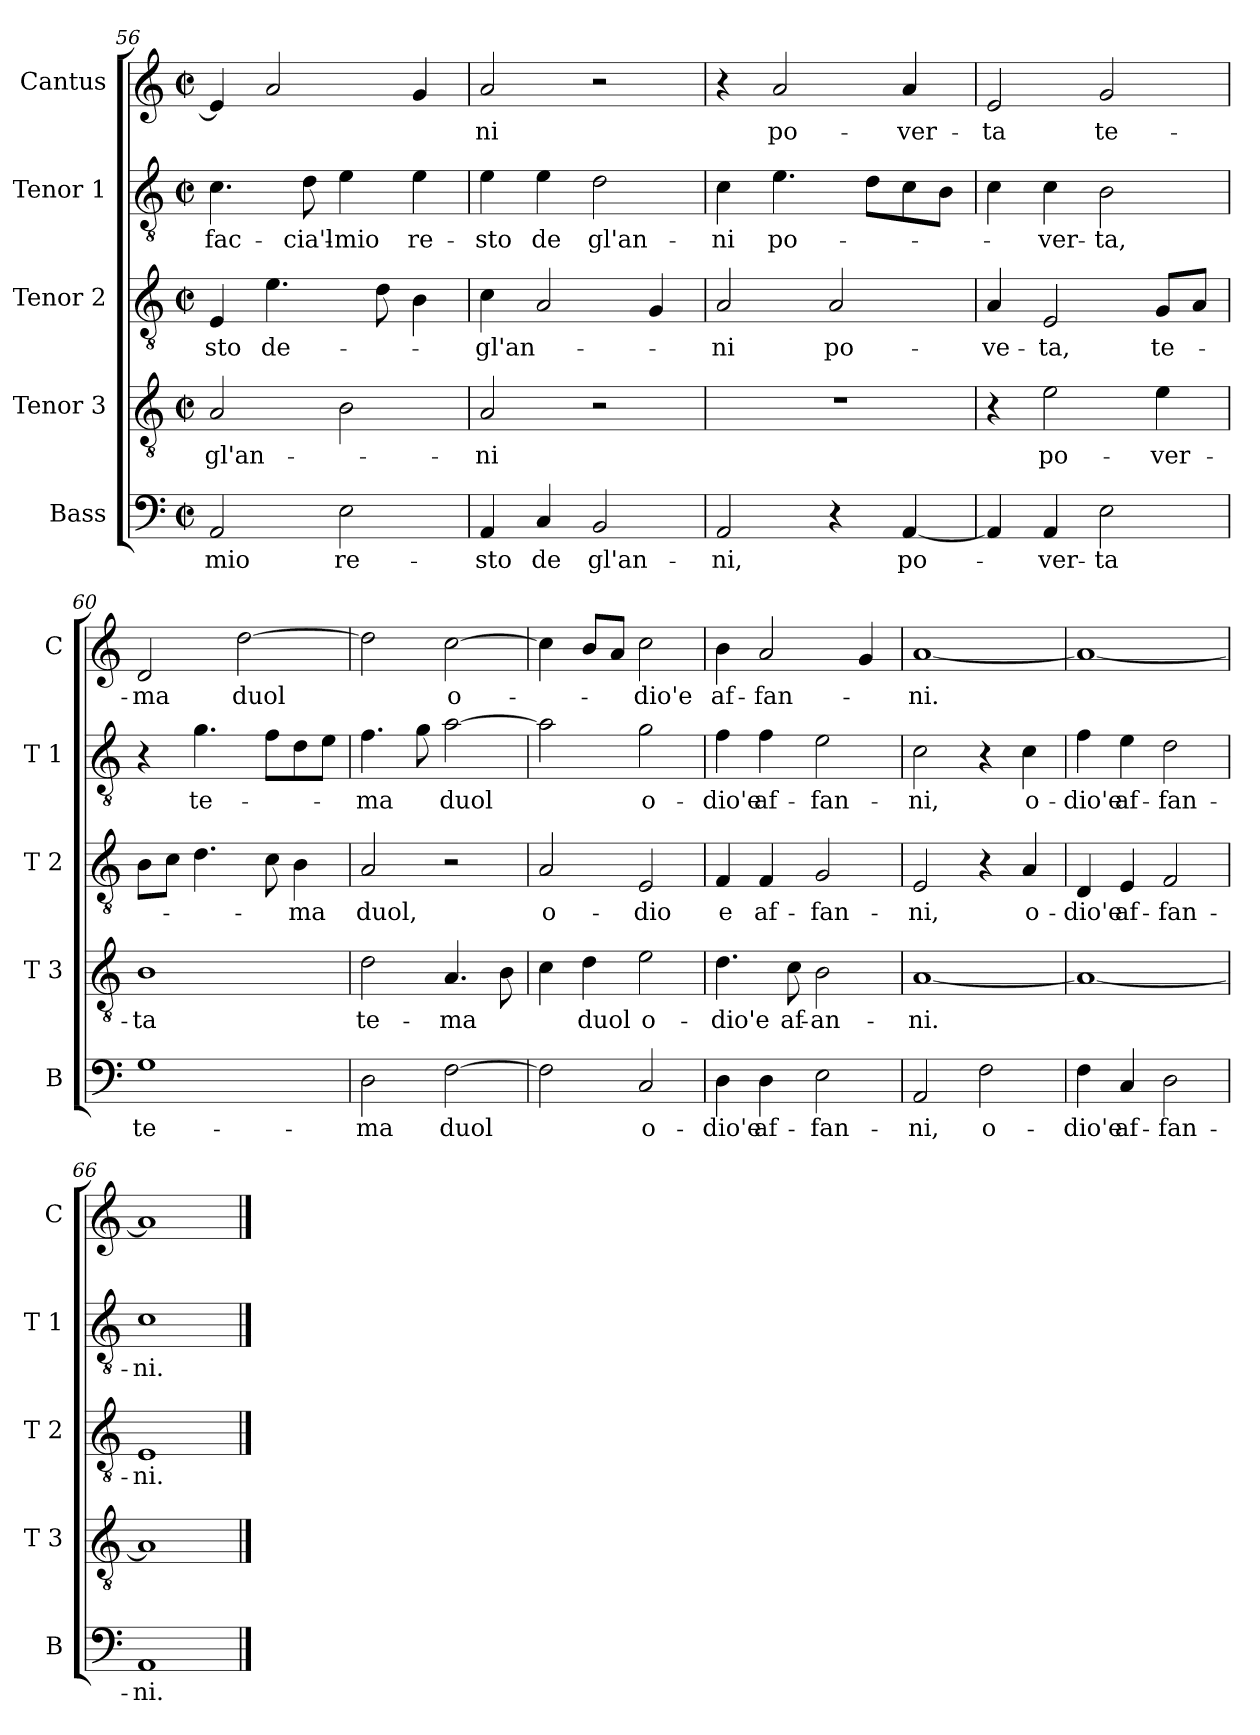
**kern	**text	**kern	**text	**kern	**text	**kern	**text	**kern	**text
*part5	*part5	*part4	*part4	*part3	*part3	*part2	*part2	*part1	*part1
*staff5	*staff5	*staff4	*staff4	*staff3	*staff3	*staff2	*staff2	*staff1	*staff1
*I"Bass	*	*I"Tenor 3	*	*I"Tenor 2	*	*I"Tenor 1	*	*I"Cantus	*
*I'B	*	*I'T 3	*	*I'T 2	*	*I'T 1	*	*I'C	*
*clefF4	*	*clefGv2	*	*clefGv2	*	*clefGv2	*	*clefG2	*
*k[]	*	*k[]	*	*k[]	*	*k[]	*	*k[]	*
*C:	*	*C:	*	*C:	*	*C:	*	*C:	*
*M2/2	*	*M2/2	*	*M2/2	*	*M2/2	*	*M2/2	*
*met(c|)	*	*met(c|)	*	*met(c|)	*	*met(c|)	*	*met(c|)	*
=56	=56	=56	=56	=56	=56	=56	=56	=56	=56
2AA/	mio	2A/	gl'an-	4E/	-sto	4.c\	fac-	4e/]	.
.	.	.	.	4.e\	de-	.	.	2a/	.
.	.	.	.	.	.	8d\	-cia'l-	.	.
2E\	re-	2B\	.	.	.	4e\	-mio	.	.
.	.	.	.	8d\	.	.	.	.	.
.	.	.	.	4B\	.	4e\	re-	4g/	.
=57	=57	=57	=57	=57	=57	=57	=57	=57	=57
4AA/	-sto	2A/	-ni	4c\	-gl'an-	4e\	-sto	2a/	-ni
4C/	de	.	.	2A/	.	4e\	de	.	.
2BB/	gl'an-	2r	.	.	.	2d\	gl'an-	2r	.
.	.	.	.	4G/	.	.	.	.	.
=58	=58	=58	=58	=58	=58	=58	=58	=58	=58
2AA/	-ni,	1r	.	2A/	-ni	4c\	-ni	4r	.
.	.	.	.	.	.	4.e\	po-	2a/	po-
4r	.	.	.	2A/	po-	.	.	.	.
.	.	.	.	.	.	8d\L	.	.	.
[4AA/	po-	.	.	.	.	8c\	.	4a/	-ver-
.	.	.	.	.	.	8B\J	.	.	.
=59	=59	=59	=59	=59	=59	=59	=59	=59	=59
4AA/]	.	4r	.	4A/	-ve-	4c\	.	2e/	-ta
4AA/	-ver-	2e\	po-	2E/	-ta,	4c\	-ver-	.	.
2E\	-ta	.	.	.	.	2B\	-ta,	2g/	te-
.	.	4e\	-ver-	8G/L	te-	.	.	.	.
.	.	.	.	8A/J	.	.	.	.	.
!!LO:LB:g=z
=60	=60	=60	=60	=60	=60	=60	=60	=60	=60
1G	te-	1B	-ta	8B\L	.	4r	.	2d/	-ma
.	.	.	.	8c\J	.	.	.	.	.
.	.	.	.	4.d\	.	4.g\	te-	.	.
.	.	.	.	.	.	.	.	[2dd\	duol
.	.	.	.	8c\	.	8f\L	.	.	.
.	.	.	.	4B\	-ma	8d\	.	.	.
.	.	.	.	.	.	8e\J	.	.	.
=61	=61	=61	=61	=61	=61	=61	=61	=61	=61
2D\	-ma	2d\	te-	2A/	duol,	4.f\	-ma	2dd\]	.
.	.	.	.	.	.	8g\	.	.	.
[2F\	duol	4.A/	-ma	2r	.	[2a\	duol	[2cc\	o-
.	.	8B\	.	.	.	.	.	.	.
=62	=62	=62	=62	=62	=62	=62	=62	=62	=62
2F\]	.	4c\	.	2A/	o-	2a\]	.	4cc\]	.
.	.	4d\	duol	.	.	.	.	8b/L	.
.	.	.	.	.	.	.	.	8a/J	.
2C/	o-	2e\	o-	2E/	-dio	2g\	o-	2cc\	-dio'e
=63	=63	=63	=63	=63	=63	=63	=63	=63	=63
4D\	-dio'e	4.d\	-dio'e	4F/	e	4f\	-dio'e	4b\	af-
4D\	af-	.	.	4F/	af-	4f\	af-	2a/	-fan-
.	.	8c\	af-	.	.	.	.	.	.
2E\	-fan-	2B\	-an-	2G/	-fan-	2e\	-fan-	.	.
.	.	.	.	.	.	.	.	4g/	.
=64	=64	=64	=64	=64	=64	=64	=64	=64	=64
2AA/	-ni,	[1A	-ni.	2E/	-ni,	2c\	-ni,	[1a	-ni.
2F\	o-	.	.	4r	.	4r	.	.	.
.	.	.	.	4A/	o-	4c\	o-	.	.
=65	=65	=65	=65	=65	=65	=65	=65	=65	=65
4F\	-dio'e	1A_	.	4D/	-dio'e	4f\	-dio'e	1a_	.
4C/	af-	.	.	4E/	af-	4e\	af-	.	.
2D\	-fan-	.	.	2F/	-fan-	2d\	-fan-	.	.
=66	=66	=66	=66	=66	=66	=66	=66	=66	=66
1AA	-ni.	1A]	.	1E	-ni.	1c	-ni.	1a]	.
==	==	==	==	==	==	==	==	==	==
*-	*-	*-	*-	*-	*-	*-	*-	*-	*-
